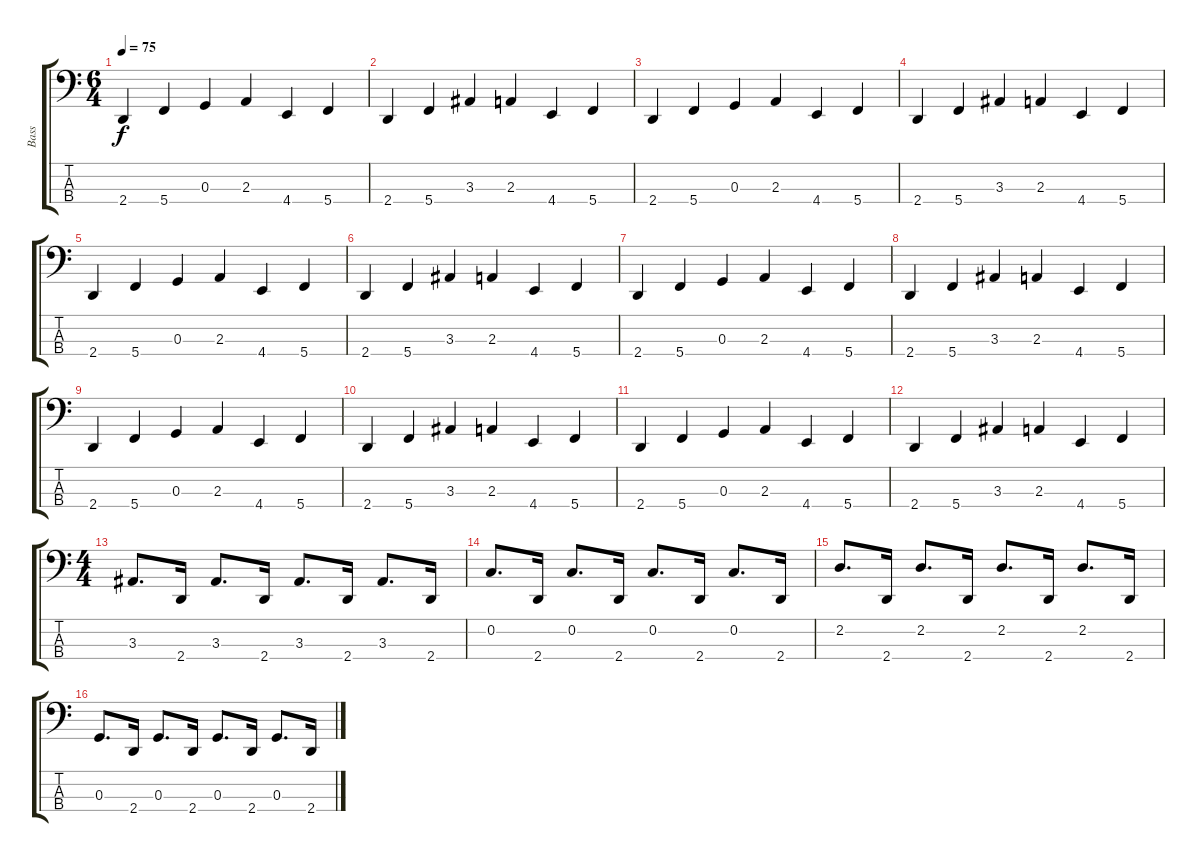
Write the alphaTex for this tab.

\track ("Bass" "Bass") {instrument electricbassfinger}
\staff {score tabs}
\tuning (F2 C2 G1 C1) {hide}
\ts (6 4)
\tempo 75
\clef f4
\ks c
2.4.4{dy f} 5.4.4 0.3.4 2.3.4 4.4.4 5.4.4 |
2.4.4 5.4.4 3.3.4 2.3.4 4.4.4 5.4.4 |
2.4.4 5.4.4 0.3.4 2.3.4 4.4.4 5.4.4 |
2.4.4 5.4.4 3.3.4 2.3.4 4.4.4 5.4.4 |
2.4.4 5.4.4 0.3.4 2.3.4 4.4.4 5.4.4 |
2.4.4 5.4.4 3.3.4 2.3.4 4.4.4 5.4.4 |
2.4.4 5.4.4 0.3.4 2.3.4 4.4.4 5.4.4 |
2.4.4 5.4.4 3.3.4 2.3.4 4.4.4 5.4.4 |
2.4.4 5.4.4 0.3.4 2.3.4 4.4.4 5.4.4 |
2.4.4 5.4.4 3.3.4 2.3.4 4.4.4 5.4.4 |
2.4.4 5.4.4 0.3.4 2.3.4 4.4.4 5.4.4 |
2.4.4 5.4.4 3.3.4 2.3.4 4.4.4 5.4.4 |
\ts (4 4)
3.3.8{d} 2.4.16 3.3.8{d} 2.4.16 3.3.8{d} 2.4.16 3.3.8{d} 2.4.16 |
0.2.8{d} 2.4.16 0.2.8{d} 2.4.16 0.2.8{d} 2.4.16 0.2.8{d} 2.4.16 |
2.2.8{d} 2.4.16 2.2.8{d} 2.4.16 2.2.8{d} 2.4.16 2.2.8{d} 2.4.16 |
0.3.8{d} 2.4.16 0.3.8{d} 2.4.16 0.3.8{d} 2.4.16 0.3.8{d} 2.4.16
